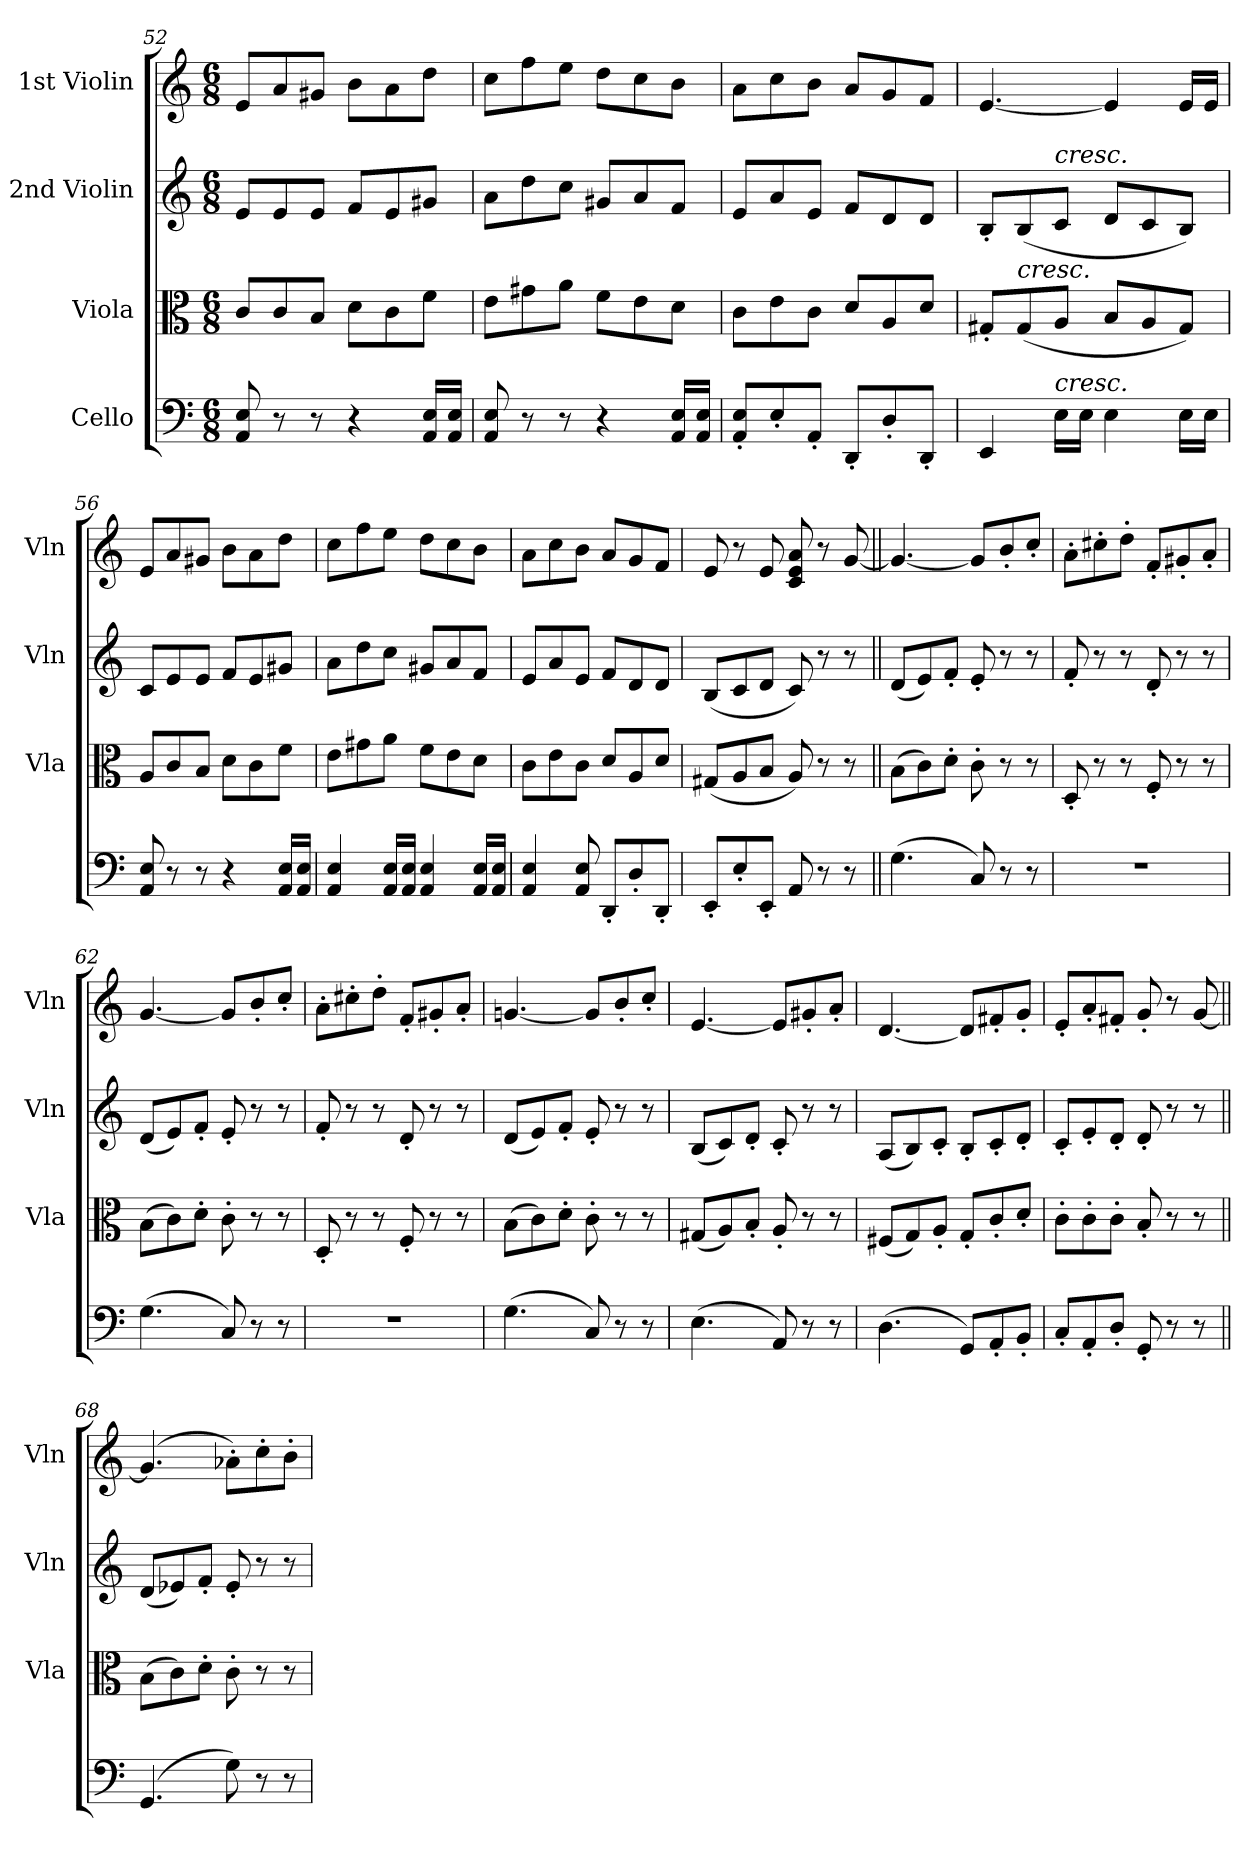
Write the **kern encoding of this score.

**kern	**kern	**kern	**kern
*part4	*part3	*part2	*part1
*staff4	*staff3	*staff2	*staff1
*I"Cello	*I"Viola	*I"2nd Violin	*I"1st Violin
*	*I'Vla	*I'Vln	*I'Vln
*clefF4	*clefC3	*clefG2	*clefG2
*k[]	*k[]	*k[]	*k[]
*C:	*C:	*C:	*C:
*M6/8	*M6/8	*M6/8	*M6/8
=52	=52	=52	=52
8AA 8E	8cL	8eL	8eL
8r	8c	8e	8a
8r	8BJ	8eJ	8g#XJ
4r	8dL	8fL	8bL
.	8c	8e	8a
16AA 16ELL	8fJ	8g#XJ	8ddJ
16AA 16EJJ	.	.	.
=53	=53	=53	=53
8AA 8E	8eL	8aL	8ccL
8r	8g#X	8dd	8ff
8r	8aJ	8ccJ	8eeJ
4r	8fL	8g#XL	8ddL
.	8e	8a	8cc
16AA 16ELL	8dJ	8fJ	8bJ
16AA 16EJJ	.	.	.
=54	=54	=54	=54
8AA' 8E'L	8cL	8eL	8aL
8E'	8e	8a	8cc
8AA'J	8cJ	8eJ	8bJ
8DD'L	8dL	8fL	8aL
8D'	8A	8d	8g
8DD'J	8dJ	8dJ	8fJ
=55	=55	=55	=55
4EE	8G#X'L	8B'L	[4.e
!	!LO:TX:a:i:t=cresc.	!	!
.	(8G#	(8B	.
!	!	!LO:TX:a:i:t=cresc.	!
!LO:TX:a:i:t=cresc.	!	!	!
16ELL	8AJ	8cJ	.
16EJJ	.	.	.
4E	8BL	8dL	4e]
.	8A	8c	.
16ELL	8G#J)	8BJ)	16eLL
16EJJ	.	.	16eJJ
=56	=56	=56	=56
8AA 8E	8AL	8cL	8eL
8r	8c	8e	8a
8r	8BJ	8eJ	8g#XJ
4r	8dL	8fL	8bL
.	8c	8e	8a
16AA 16ELL	8fJ	8g#XJ	8ddJ
16AA 16EJJ	.	.	.
=57	=57	=57	=57
4AA 4E	8eL	8aL	8ccL
.	8g#X	8dd	8ff
16AA 16ELL	8aJ	8ccJ	8eeJ
16AA 16EJJ	.	.	.
4AA 4E	8fL	8g#XL	8ddL
.	8e	8a	8cc
16AA 16ELL	8dJ	8fJ	8bJ
16AA 16EJJ	.	.	.
=58	=58	=58	=58
4AA 4E	8cL	8eL	8aL
.	8e	8a	8cc
8AA 8E	8cJ	8eJ	8bJ
8DD'L	8dL	8fL	8aL
8D'	8A	8d	8g
8DD'J	8dJ	8dJ	8fJ
=59	=59	=59	=59
8EE'L	(8G#XL	(8BL	8e
8E'	8A	8c	8r
8EE'J	8BJ	8dJ	8e
8AA	8A)	8c)	8c 8e 8a
8r	8r	8r	8r
8r	8r	8r	[8g
=60||	=60||	=60||	=60||
(4.G	(8BL	(8dL	4.g_
.	8c)	8e)	.
.	8d'J	8f'J	.
8C)	8c'	8e'	8gL]
8r	8r	8r	8b'
8r	8r	8r	8cc'J
=61	=61	=61	=61
2.r	8D'	8f'	8a'L
.	8r	8r	8cc#X'
.	8r	8r	8dd'J
.	8F'	8d'	8f'L
.	8r	8r	8g#X'
.	8r	8r	8a'J
=62	=62	=62	=62
(4.G	(8BL	(8dL	[4.g
.	8c)	8e)	.
.	8d'J	8f'J	.
8C)	8c'	8e'	8gL]
8r	8r	8r	8b'
8r	8r	8r	8cc'J
=63	=63	=63	=63
2.r	8D'	8f'	8a'L
.	8r	8r	8cc#X'
.	8r	8r	8dd'J
.	8F'	8d'	8f'L
.	8r	8r	8g#X'
.	8r	8r	8a'J
=64	=64	=64	=64
(4.G	(8BL	(8dL	[4.gn
.	8c)	8e)	.
.	8d'J	8f'J	.
8C)	8c'	8e'	8gL]
8r	8r	8r	8b'
8r	8r	8r	8cc'J
=65	=65	=65	=65
(4.E	(8G#XL	(8BL	[4.e
.	8A)	8c)	.
.	8B'J	8d'J	.
8AA)	8A'	8c'	8eL]
8r	8r	8r	8g#X'
8r	8r	8r	8a'J
=66	=66	=66	=66
(4.D	(8F#XL	(8AL	[4.d
.	8G)	8B)	.
.	8A'J	8c'J	.
8GGL)	8G'L	8B'L	8dL]
8AA'	8c'	8c'	8f#X'
8BB'J	8d'J	8d'J	8g'J
=67	=67	=67	=67
8C'L	8c'L	8c'L	8e'L
8AA'	8c'	8e'	8a'
8D'J	8c'J	8d'J	8f#X'J
8GG'	8B'	8d'	8g'
8r	8r	8r	8r
8r	8r	8r	[8g
=68||	=68||	=68||	=68||
(4.GG	(8BL	(8dL	(4.g]
.	8c)	8e-X)	.
.	8d'J	8f'J	.
8G)	8c'	8e-'	8a-X'L)
8r	8r	8r	8cc'
8r	8r	8r	8b'J
=	=	=	=
*-	*-	*-	*-
